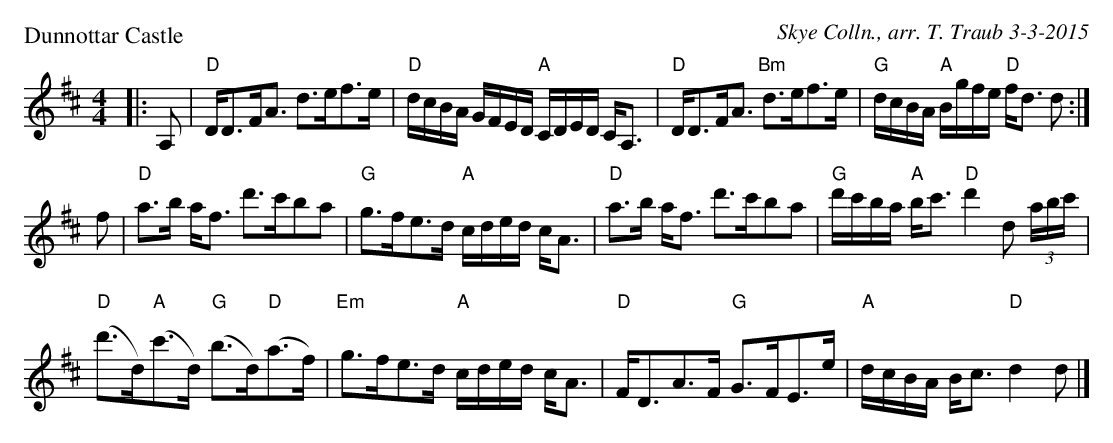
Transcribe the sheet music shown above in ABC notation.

X:1
P: Dunnottar Castle
C: Skye Colln., arr. T. Traub 3-3-2015
M: 4/4
L: 1/8
K: D
|: A,|"D"D<DF<A d>ef>e|"D"d/c/B/A/ G/F/E/D/ "A"C/D/E/D/ C<A,|"D"D<DF<A "Bm"d>ef>e|"G"d/c/B/A/ "A"B/g/f/e/ "D"f<d d :|
f|"D"a>b a<f d'>c'ba|"G"g>fe>d "A"c/d/e/d/ c<A|"D"a>b a<f d'>c'ba|"G"d'/c'/b/a/ "A"b<c' "D"d'2 d (3a/b/c'/|
"D"(d'>d)"A"(c'>d) "G"(b>d)"D"(a>f)|"Em"g>fe>d "A"c/d/e/d/ c<A|"D"F<DA>F "G"G>FE>e|"A"d/c/B/A/ B<c "D"d2 d |]
